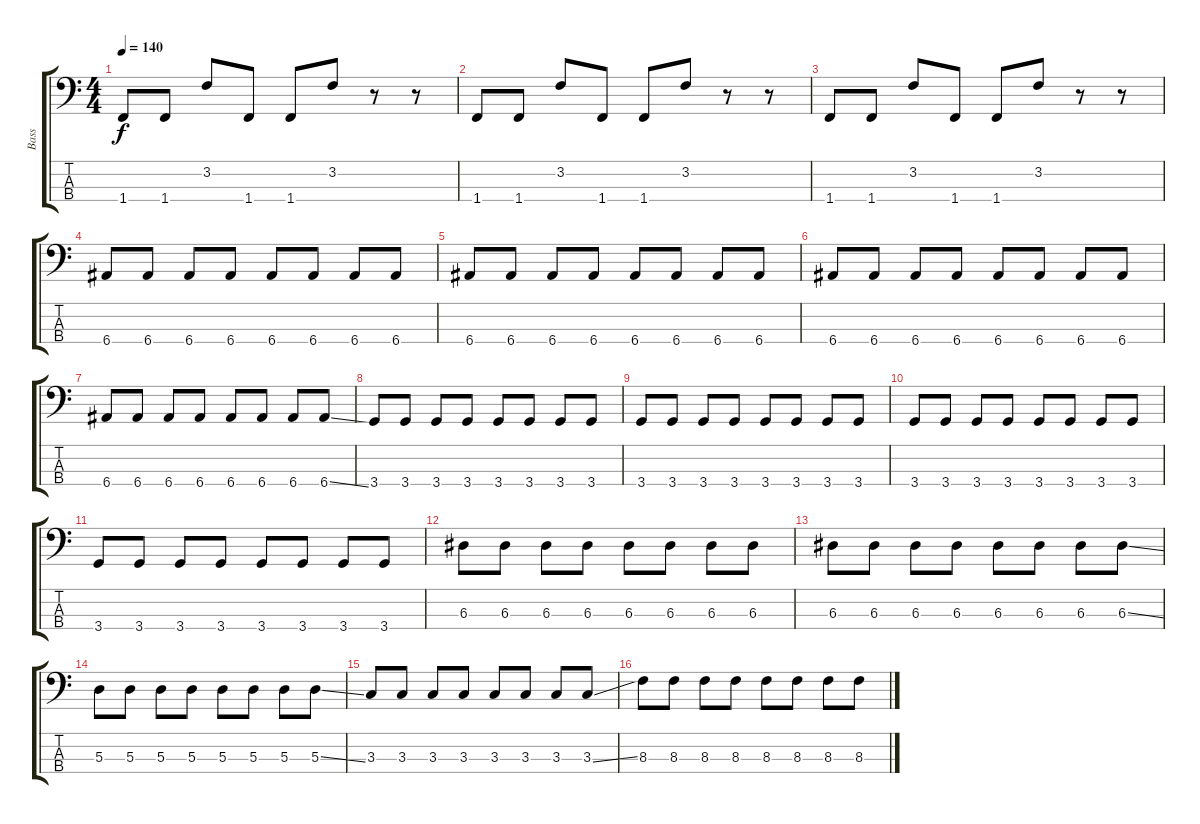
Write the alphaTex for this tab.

\track ("Bass" "Bass") {instrument electricbasspick}
\staff {score tabs}
\tuning (G2 D2 A1 E1) {hide}
\ts (4 4)
\tempo 140
\clef f4
\ks c
1.4.8{dy f} 1.4.8 3.2.8 1.4.8 1.4.8 3.2.8 r.8 r.8 |
1.4.8 1.4.8 3.2.8 1.4.8 1.4.8 3.2.8 r.8 r.8 |
1.4.8 1.4.8 3.2.8 1.4.8 1.4.8 3.2.8 r.8 r.8 |
6.4.8 6.4.8 6.4.8 6.4.8 6.4.8 6.4.8 6.4.8 6.4.8 |
6.4.8 6.4.8 6.4.8 6.4.8 6.4.8 6.4.8 6.4.8 6.4.8 |
6.4.8 6.4.8 6.4.8 6.4.8 6.4.8 6.4.8 6.4.8 6.4.8 |
6.4.8 6.4.8 6.4.8 6.4.8 6.4.8 6.4.8 6.4.8 6.4{ss}.8 |
3.4.8 3.4.8 3.4.8 3.4.8 3.4.8 3.4.8 3.4.8 3.4.8 |
3.4.8 3.4.8 3.4.8 3.4.8 3.4.8 3.4.8 3.4.8 3.4.8 |
3.4.8 3.4.8 3.4.8 3.4.8 3.4.8 3.4.8 3.4.8 3.4.8 |
3.4.8 3.4.8 3.4.8 3.4.8 3.4.8 3.4.8 3.4.8 3.4.8 |
6.3.8 6.3.8 6.3.8 6.3.8 6.3.8 6.3.8 6.3.8 6.3.8 |
6.3.8 6.3.8 6.3.8 6.3.8 6.3.8 6.3.8 6.3.8 6.3{ss}.8 |
5.3.8 5.3.8 5.3.8 5.3.8 5.3.8 5.3.8 5.3.8 5.3{ss}.8 |
3.3.8 3.3.8 3.3.8 3.3.8 3.3.8 3.3.8 3.3.8 3.3{ss}.8 |
8.3.8 8.3.8 8.3.8 8.3.8 8.3.8 8.3.8 8.3.8 8.3.8
